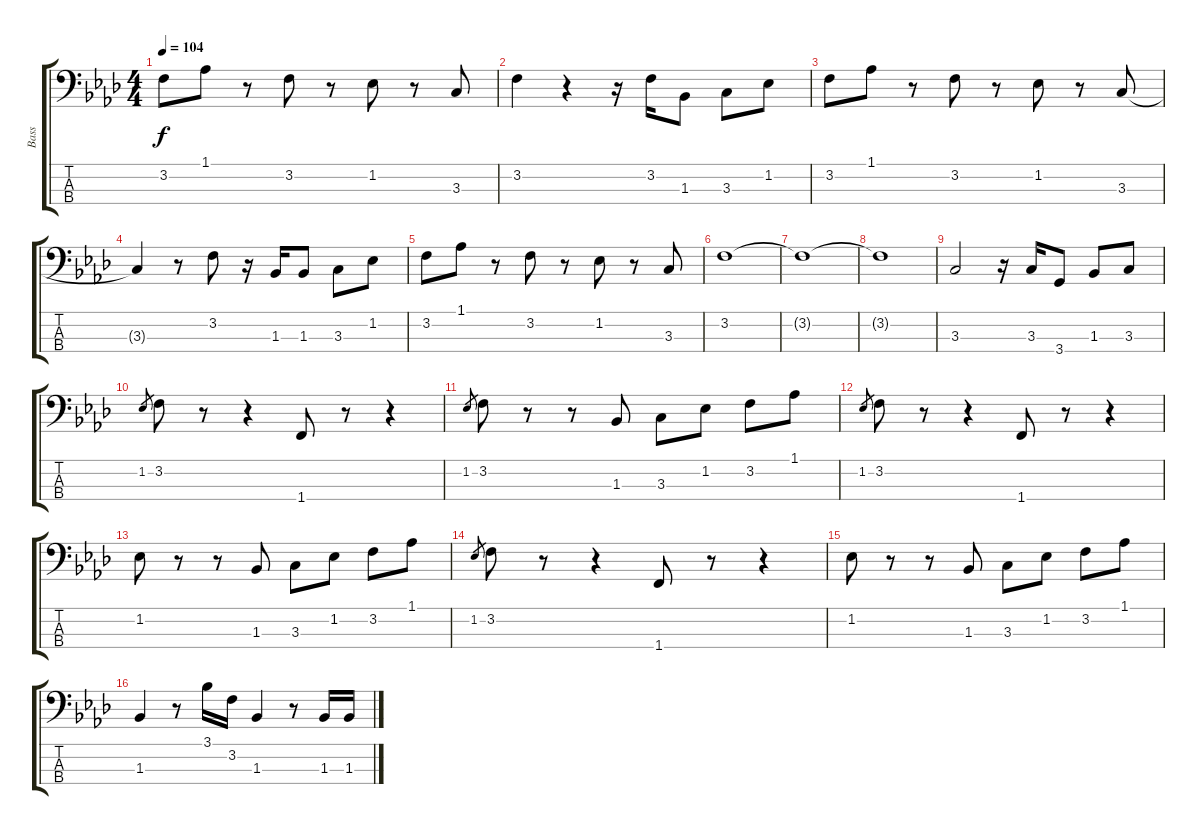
\track ("Bass" "Bass") {instrument synthbass1}
\staff {score tabs}
\tuning (G2 D2 A1 E1) {hide}
\ts (4 4)
\tempo 104
\clef f4
\ks ab
3.2.8{dy f} 1.1.8 r.8 3.2.8 r.8 1.2.8 r.8 3.3.8 |
3.2.4 r.4 r.16 3.2.16 1.3.8 3.3.8 1.2.8 |
3.2.8 1.1.8 r.8 3.2.8 r.8 1.2.8 r.8 3.3.8 |
3.3{t}.4 r.8 3.2.8 r.16 1.3.16 1.3.8 3.3.8 1.2.8 |
3.2.8 1.1.8 r.8 3.2.8 r.8 1.2.8 r.8 3.3.8 |
3.2.1 |
3.2{t}.1 |
3.2{t}.1 |
3.3.2 r.16 3.3.16 3.4.8 1.3.8 3.3.8 |
1.2.8{gr} 3.2.8 r.8 r.4 1.4.8 r.8 r.4 |
1.2.8{gr} 3.2.8 r.8 r.8 1.3.8 3.3.8 1.2.8 3.2.8 1.1.8 |
1.2.8{gr} 3.2.8 r.8 r.4 1.4.8 r.8 r.4 |
1.2.8 r.8 r.8 1.3.8 3.3.8 1.2.8 3.2.8 1.1.8 |
1.2.8{gr} 3.2.8 r.8 r.4 1.4.8 r.8 r.4 |
1.2.8 r.8 r.8 1.3.8 3.3.8 1.2.8 3.2.8 1.1.8 |
1.3.4 r.8 3.1.16 3.2.16 1.3.4 r.8 1.3.16 1.3.16
